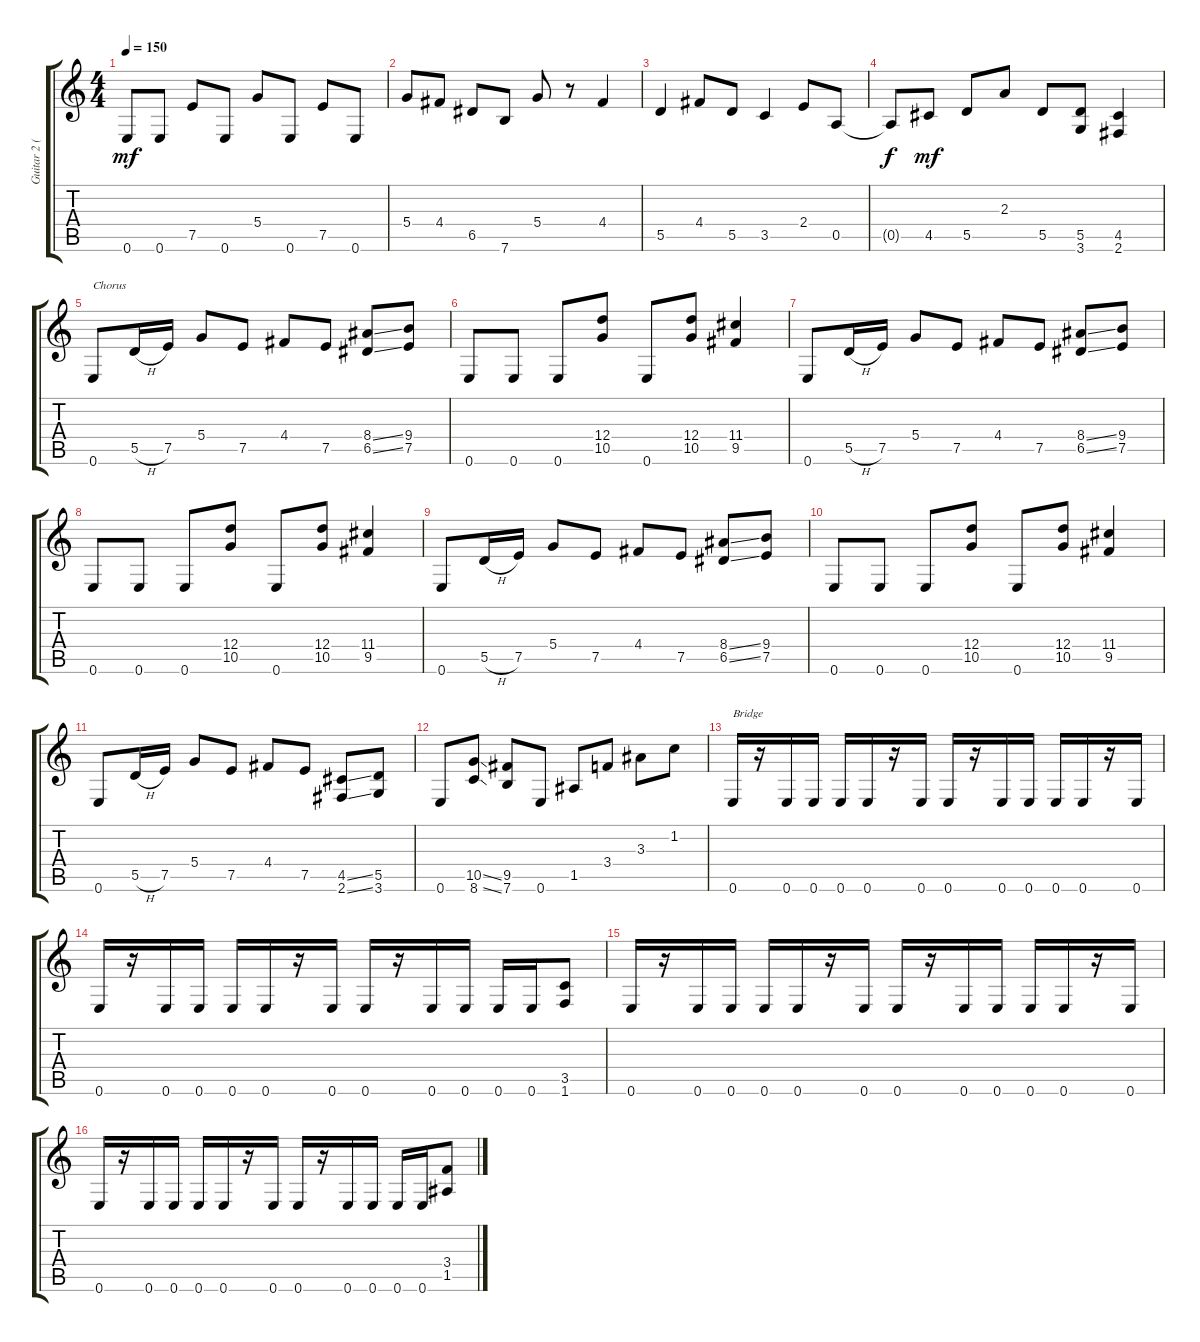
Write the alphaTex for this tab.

\track ("Guitar 2 (Al Pitrelli)" "Guitar 2 (") {instrument distortionguitar}
\staff {score tabs}
\tuning (E4 B3 G3 D3 A2 E2) {hide}
\ts (4 4)
\tempo 150
\clef g2
\ks c
0.6.8{dy mf} 0.6.8 7.5.8 0.6.8 5.4.8 0.6.8 7.5.8 0.6.8 |
5.4.8 4.4.8 6.5.8 7.6.8 5.4.8 r.8 4.4.4 |
5.5.4 4.4.8 5.5.8 3.5.4 2.4.8 0.5.8 |
0.5{t}.8{dy f} 4.5.8{dy mf} 5.5.8 2.3.8 5.5.8 (5.5 3.6).8 (4.5 2.6).4 |
0.6.8{txt "Chorus"} 5.5{h}.16 7.5.16 5.4.8 7.5.8 4.4.8 7.5.8 (8.4{ss} 6.5{ss}).8 (9.4 7.5).8 |
0.6.8 0.6.8 0.6.8 (12.4 10.5).8 0.6.8 (12.4 10.5).8 (11.4 9.5).4 |
0.6.8 5.5{h}.16 7.5.16 5.4.8 7.5.8 4.4.8 7.5.8 (8.4{ss} 6.5{ss}).8 (9.4 7.5).8 |
0.6.8 0.6.8 0.6.8 (12.4 10.5).8 0.6.8 (12.4 10.5).8 (11.4 9.5).4 |
0.6.8 5.5{h}.16 7.5.16 5.4.8 7.5.8 4.4.8 7.5.8 (8.4{ss} 6.5{ss}).8 (9.4 7.5).8 |
0.6.8 0.6.8 0.6.8 (12.4 10.5).8 0.6.8 (12.4 10.5).8 (11.4 9.5).4 |
0.6.8 5.5{h}.16 7.5.16 5.4.8 7.5.8 4.4.8 7.5.8 (4.5{ss} 2.6{ss}).8 (5.5 3.6).8 |
0.6.8 (10.5{ss} 8.6{ss}).8 (9.5 7.6).8 0.6.8 1.5.8 3.4.8 3.3.8 1.2.8 |
0.6.16{txt "Bridge"} r.16 0.6.16 0.6.16 0.6.16 0.6.16 r.16 0.6.16 0.6.16 r.16 0.6.16 0.6.16 0.6.16 0.6.16 r.16 0.6.16 |
0.6.16 r.16 0.6.16 0.6.16 0.6.16 0.6.16 r.16 0.6.16 0.6.16 r.16 0.6.16 0.6.16 0.6.16 0.6.16 (3.5 1.6).8 |
0.6.16 r.16 0.6.16 0.6.16 0.6.16 0.6.16 r.16 0.6.16 0.6.16 r.16 0.6.16 0.6.16 0.6.16 0.6.16 r.16 0.6.16 |
0.6.16 r.16 0.6.16 0.6.16 0.6.16 0.6.16 r.16 0.6.16 0.6.16 r.16 0.6.16 0.6.16 0.6.16 0.6.16 (3.4 1.5).8
